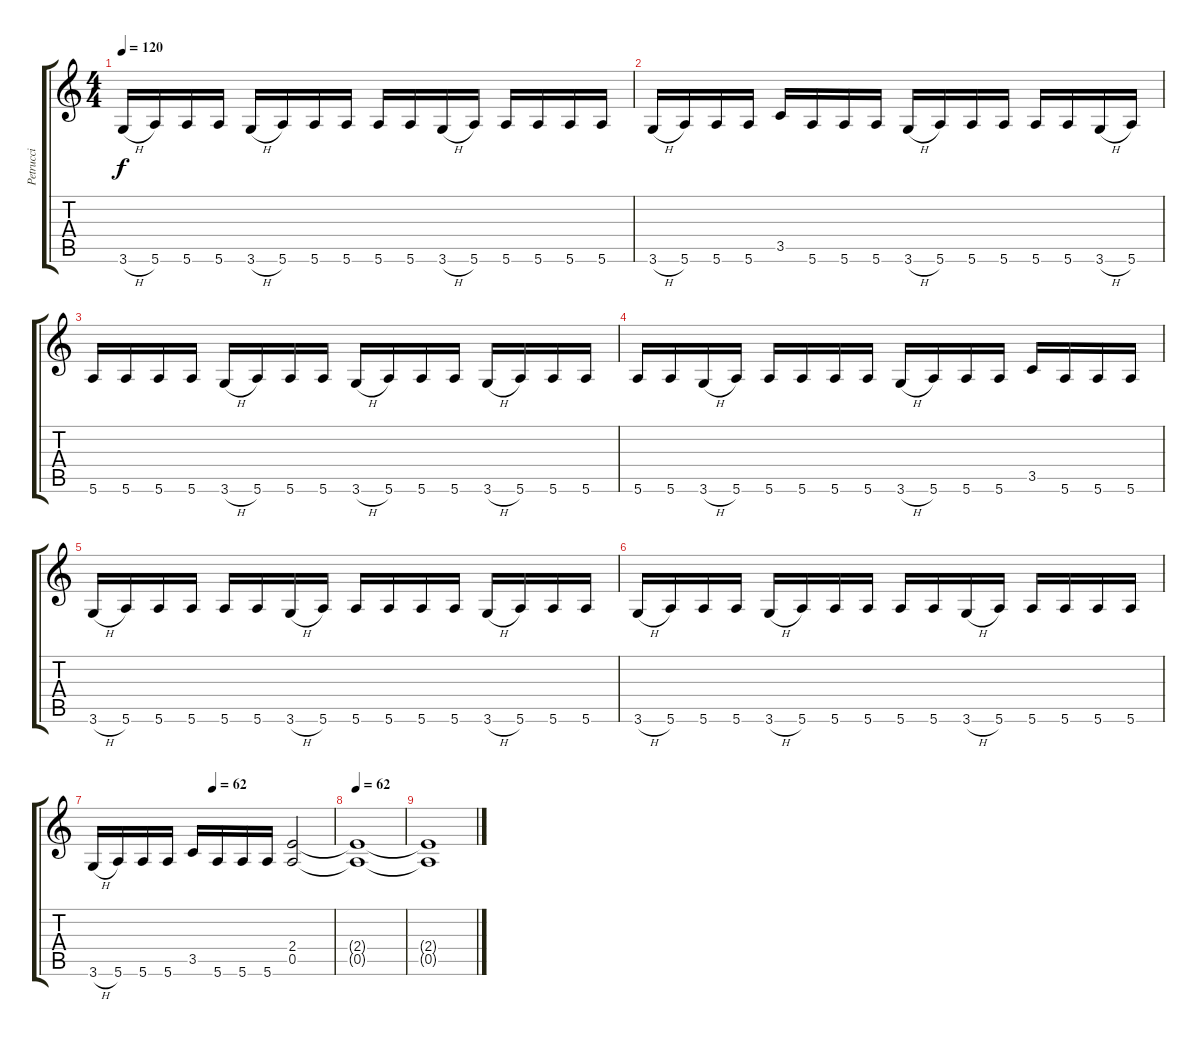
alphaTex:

\track ("Petrucci" "Petrucci") {instrument distortionguitar}
\staff {score tabs}
\tuning (E4 B3 G3 D3 A2 E2) {hide}
\ts (4 4)
\tempo 120
\clef g2
\ks c
3.6{h}.16{dy f} 5.6.16 5.6.16 5.6.16 3.6{h}.16 5.6.16 5.6.16 5.6.16 5.6.16 5.6.16 3.6{h}.16 5.6.16 5.6.16 5.6.16 5.6.16 5.6.16 |
3.6{h}.16 5.6.16 5.6.16 5.6.16 3.5.16 5.6.16 5.6.16 5.6.16 3.6{h}.16 5.6.16 5.6.16 5.6.16 5.6.16 5.6.16 3.6{h}.16 5.6.16 |
5.6.16 5.6.16 5.6.16 5.6.16 3.6{h}.16 5.6.16 5.6.16 5.6.16 3.6{h}.16 5.6.16 5.6.16 5.6.16 3.6{h}.16 5.6.16 5.6.16 5.6.16 |
5.6.16 5.6.16 3.6{h}.16 5.6.16 5.6.16 5.6.16 5.6.16 5.6.16 3.6{h}.16 5.6.16 5.6.16 5.6.16 3.5.16 5.6.16 5.6.16 5.6.16 |
3.6{h}.16 5.6.16 5.6.16 5.6.16 5.6.16 5.6.16 3.6{h}.16 5.6.16 5.6.16 5.6.16 5.6.16 5.6.16 3.6{h}.16 5.6.16 5.6.16 5.6.16 |
3.6{h}.16 5.6.16 5.6.16 5.6.16 3.6{h}.16 5.6.16 5.6.16 5.6.16 5.6.16 5.6.16 3.6{h}.16 5.6.16 5.6.16 5.6.16 5.6.16 5.6.16 |
\tempo (62 0.5)
3.6{h}.16 5.6.16 5.6.16 5.6.16 3.5.16 5.6.16 5.6.16 5.6.16 (2.4 0.5).2 |
\tempo 62
(2.4{t} 0.5{t}).1 |
(2.4{t} 0.5{t}).1
